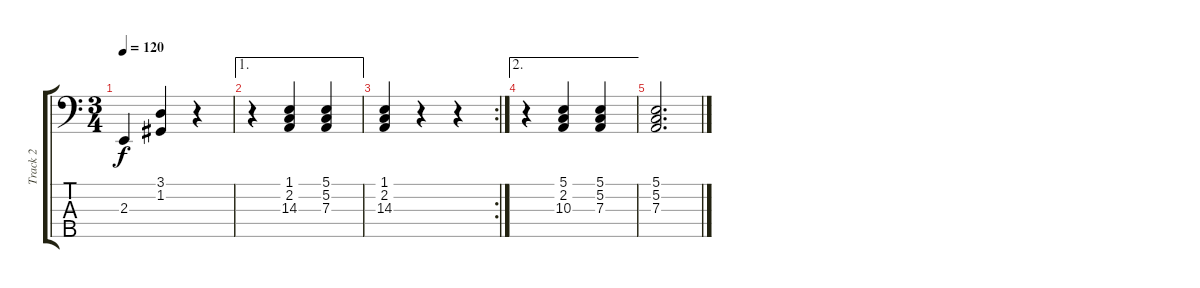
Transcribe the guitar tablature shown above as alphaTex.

\track ("Track 2" "Track 2") {instrument acousticgrandpiano}
\staff {score tabs}
\tuning (B2 G2 D2 A1 E1) {hide}
\ts (3 4)
\tempo 120
\clef f4
\ks c
2.3.4{dy f} (3.1 1.2).4 r.4 |
\ae 1
r.4 (1.1 2.2 14.3).4 (5.1 5.2 7.3).4 |
\rc 2
(1.1 2.2 14.3).4 r.4 r.4 |
\ae 2
r.4 (5.1 2.2 10.3).4 (5.1 5.2 7.3).4 |
(5.1 5.2 7.3).2{d}
